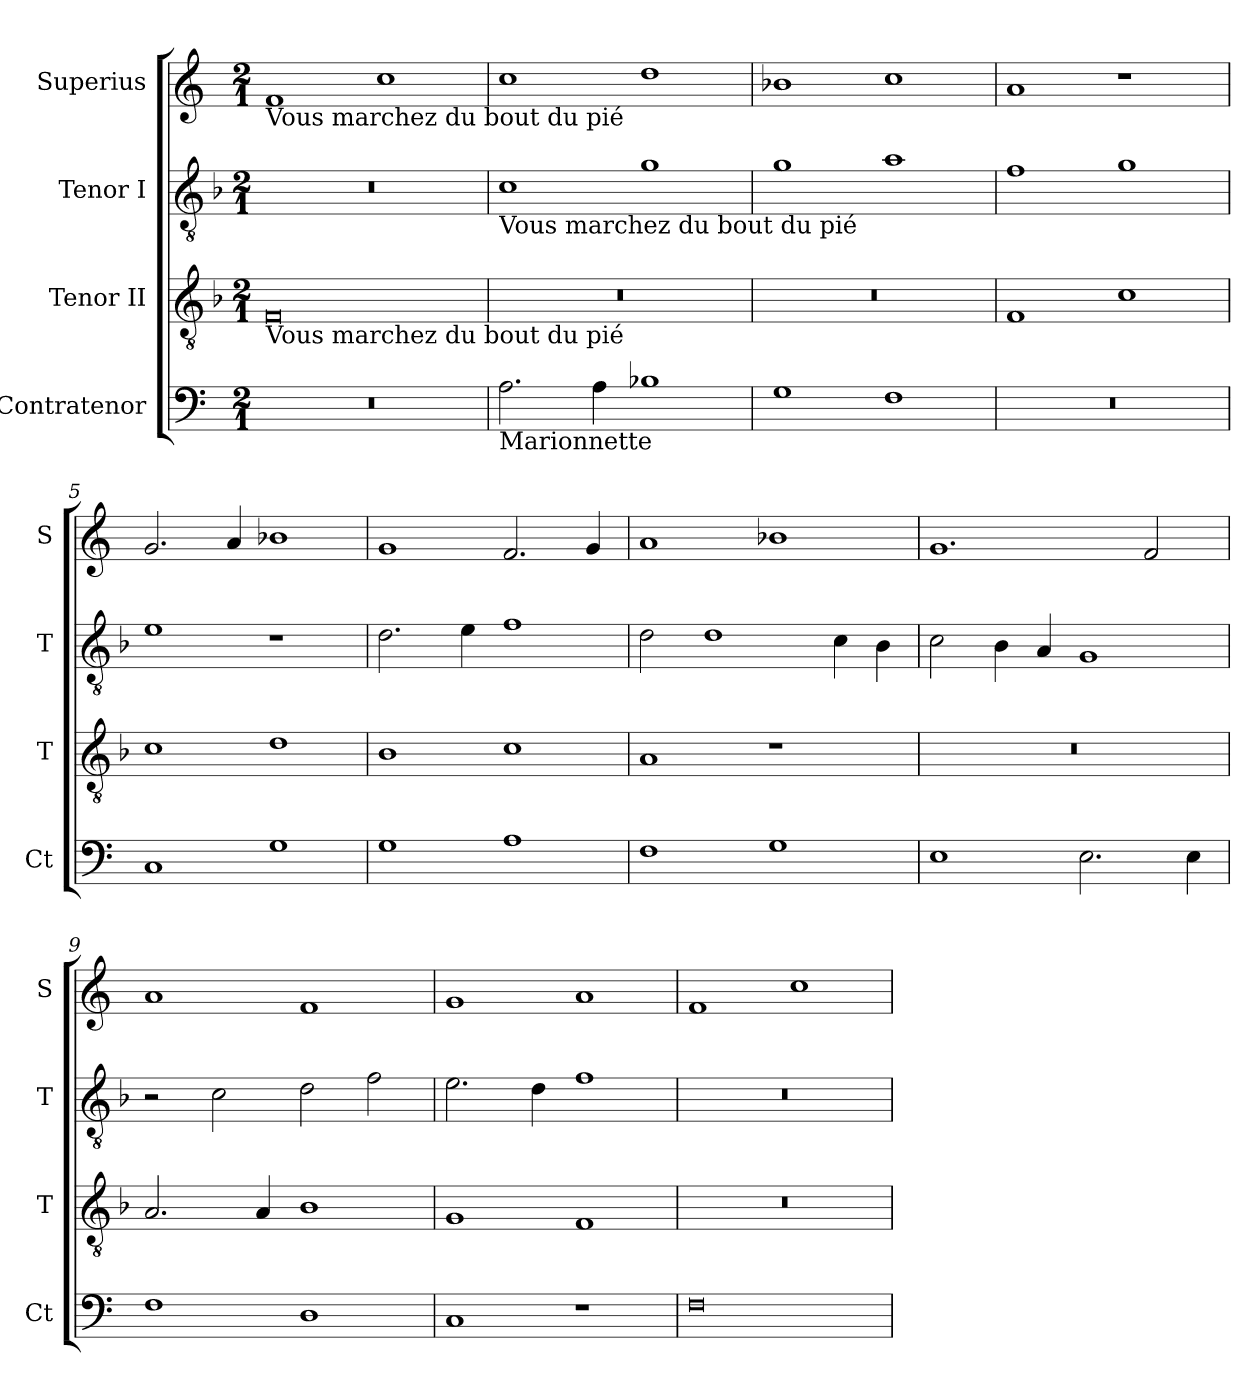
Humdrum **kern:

**kern	**kern	**kern	**kern
*part4	*part3	*part2	*part1
*staff4	*staff3	*staff2	*staff1
*I"Contratenor	*I"Tenor II	*I"Tenor I	*I"Superius
*I'Ct	*I'T	*I'T	*I'S
*clefF4	*clefGv2	*clefGv2	*clefG2
*k[]	*k[b-]	*k[b-]	*k[]
*M2/1	*M2/1	*M2/1	*M2/1
=1	=1	=1	=1
!	!	!	!LO:TX:b:t=Vous marchez du bout du pié
!	!LO:TX:b:t=Vous marchez du bout du pié	!	!
0r	0F	0r	1f
.	.	.	1cc
=2	=2	=2	=2
!	!	!LO:TX:b:t=Vous marchez du bout du pié	!
!LO:TX:b:t=Marionnette	!	!	!
2.A	0r	1c	1cc
4A	.	.	.
1B-X	.	1g	1dd
=3	=3	=3	=3
1G	0r	1g	1b-X
1F	.	1a	1cc
=4	=4	=4	=4
0r	1F	1f	1a
.	1c	1g	1r
=5	=5	=5	=5
1C	1c	1e	2.g
.	.	.	4a
1G	1d	1r	1b-X
=6	=6	=6	=6
1G	1B-	2.d	1g
.	.	4e	.
1A	1c	1f	2.f
.	.	.	4g
=7	=7	=7	=7
1F	1A	2d	1a
.	.	1d	.
1G	1r	.	1b-X
.	.	4c	.
.	.	4B-	.
=8	=8	=8	=8
1E	0r	2c	1.g
.	.	4B-	.
.	.	4A	.
2.E	.	1G	.
.	.	.	2f
4E	.	.	.
=9	=9	=9	=9
1F	2.A	2r	1a
.	.	2c	.
.	4A	.	.
1D	1B-	2d	1f
.	.	2f	.
=10	=10	=10	=10
1C	1G	2.e	1g
.	.	4d	.
1r	1F	1f	1a
=11	=11	=11	=11
0F	0r	0r	1f
.	.	.	1cc
=	=	=	=
*-	*-	*-	*-
